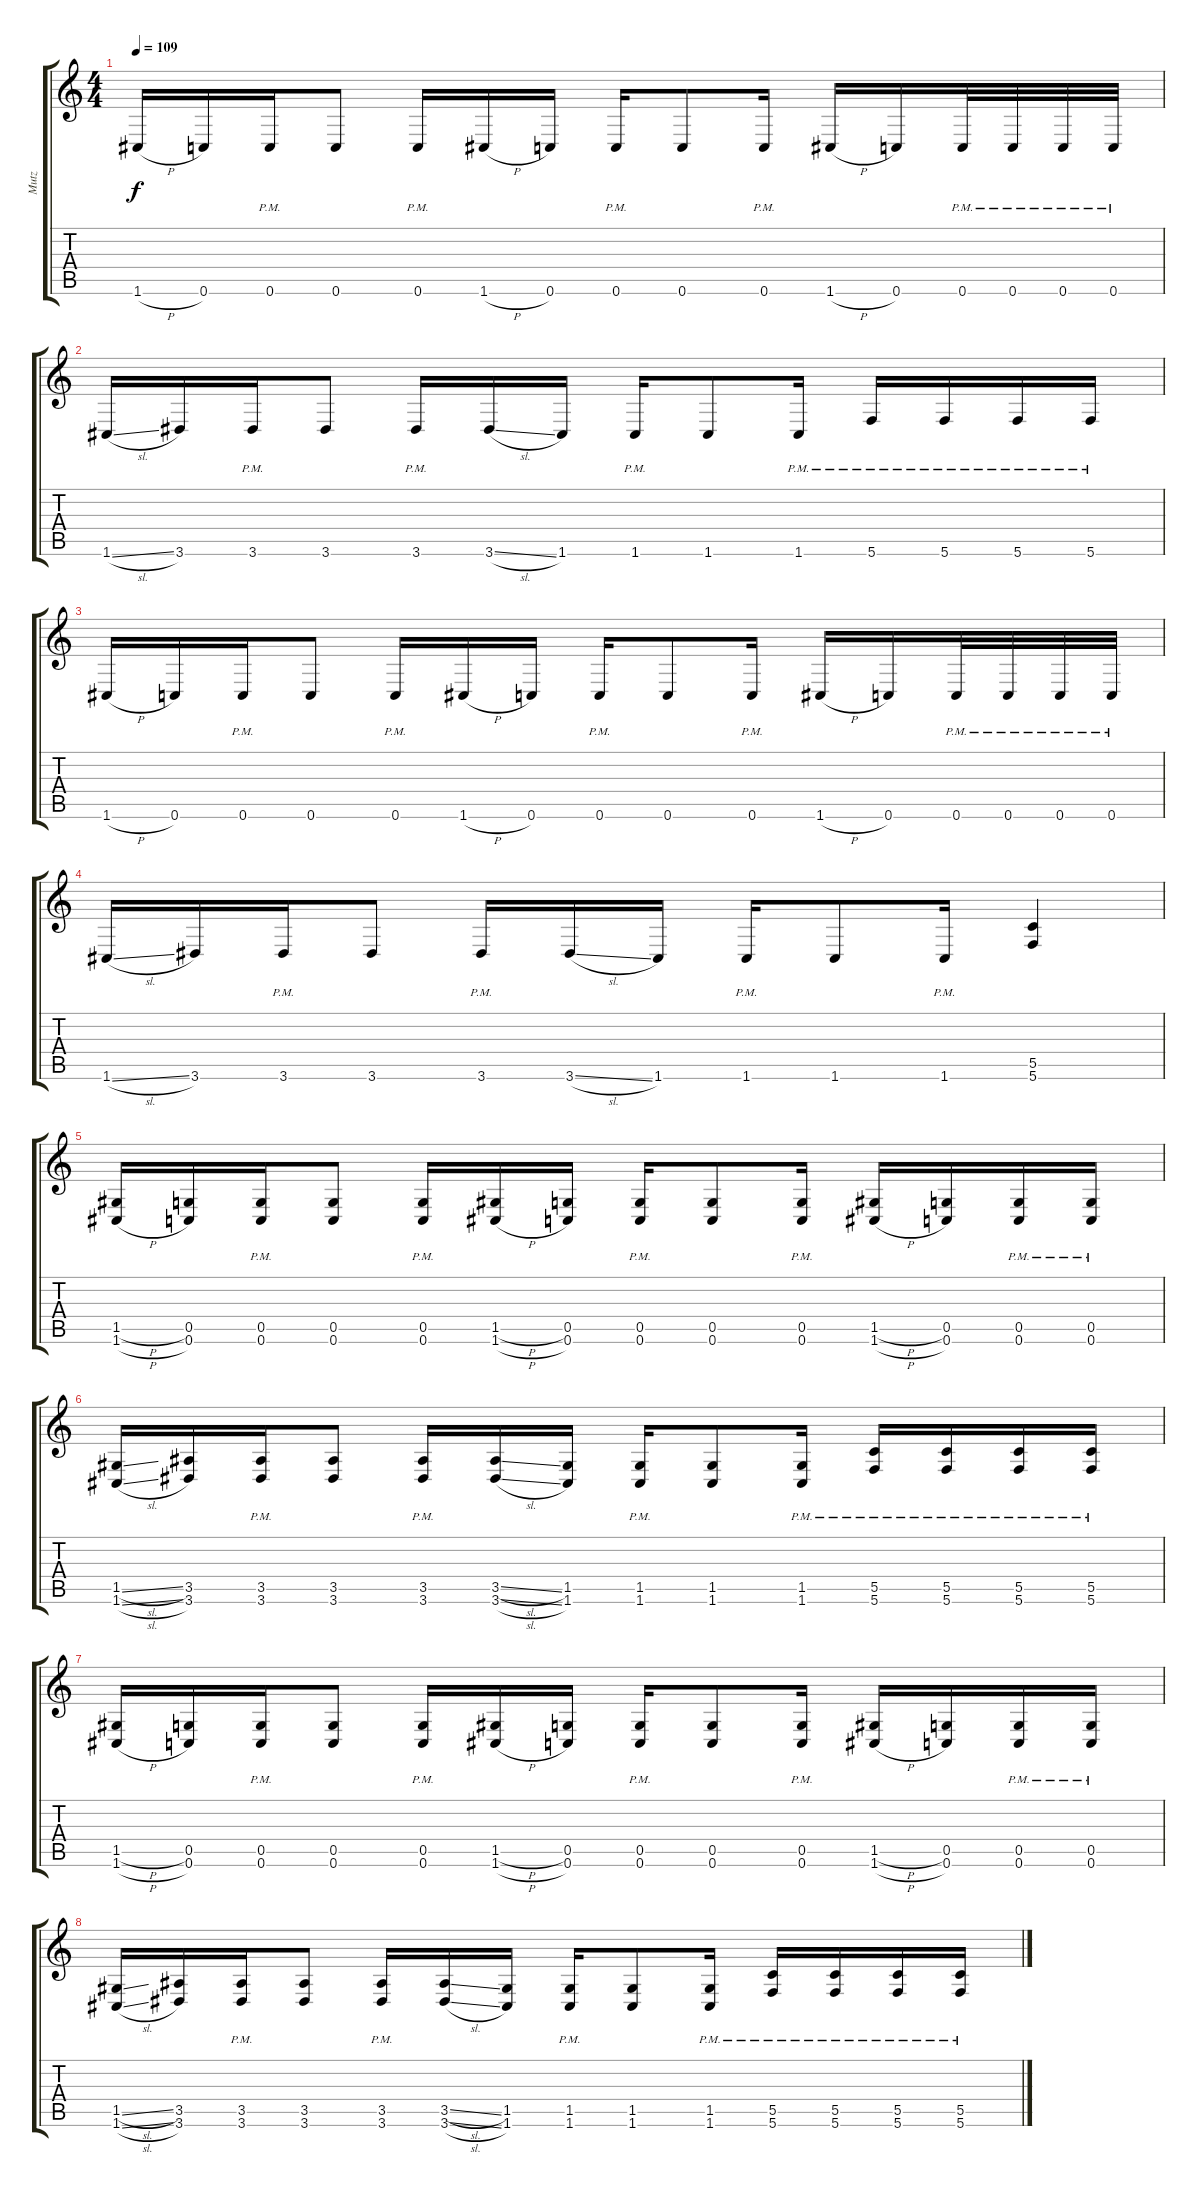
\track ("Mutz" "Mutz") {instrument distortionguitar}
\staff {score tabs}
\tuning (D4 A3 F3 C3 G2 C2) {hide}
\ts (4 4)
\tempo 109
\clef g2
\ks c
1.6{h}.16{dy f} 0.6.16 0.6{pm}.16 0.6.8 0.6{pm}.16 1.6{h}.16 0.6.16 0.6{pm}.16 0.6.8 0.6{pm}.16 1.6{h}.16 0.6.16 0.6{pm}.32 0.6{pm}.32 0.6{pm}.32 0.6{pm}.32 |
1.6{sl}.16 3.6.16 3.6{pm}.16 3.6.8 3.6{pm}.16 3.6{sl}.16 1.6.16 1.6{pm}.16 1.6.8 1.6{pm}.16 5.6{pm}.16 5.6{pm}.16 5.6{pm}.16 5.6{pm}.16 |
1.6{h}.16 0.6.16 0.6{pm}.16 0.6.8 0.6{pm}.16 1.6{h}.16 0.6.16 0.6{pm}.16 0.6.8 0.6{pm}.16 1.6{h}.16 0.6.16 0.6{pm}.32 0.6{pm}.32 0.6{pm}.32 0.6{pm}.32 |
1.6{sl}.16 3.6.16 3.6{pm}.16 3.6.8 3.6{pm}.16 3.6{sl}.16 1.6.16 1.6{pm}.16 1.6.8 1.6{pm}.16 (5.5 5.6).4 |
(1.5{h} 1.6{h}).16 (0.5 0.6).16 (0.5 0.6{pm}).16 (0.5 0.6).8 (0.5 0.6{pm}).16 (1.5{h} 1.6{h}).16 (0.5 0.6).16 (0.5 0.6{pm}).16 (0.5 0.6).8 (0.5 0.6{pm}).16 (1.5{h} 1.6{h}).16 (0.5 0.6).16 (0.5 0.6{pm}).16 (0.5 0.6{pm}).16 |
(1.5{sl} 1.6{sl}).16 (3.5 3.6).16 (3.5 3.6{pm}).16 (3.5 3.6).8 (3.5 3.6{pm}).16 (3.5{sl} 3.6{sl}).16 (1.5 1.6).16 (1.5 1.6{pm}).16 (1.5 1.6).8 (1.5 1.6{pm}).16 (5.5 5.6{pm}).16 (5.5 5.6{pm}).16 (5.5 5.6{pm}).16 (5.5 5.6{pm}).16 |
(1.5{h} 1.6{h}).16 (0.5 0.6).16 (0.5 0.6{pm}).16 (0.5 0.6).8 (0.5 0.6{pm}).16 (1.5{h} 1.6{h}).16 (0.5 0.6).16 (0.5 0.6{pm}).16 (0.5 0.6).8 (0.5 0.6{pm}).16 (1.5{h} 1.6{h}).16 (0.5 0.6).16 (0.5 0.6{pm}).16 (0.5 0.6{pm}).16 |
(1.5{sl} 1.6{sl}).16 (3.5 3.6).16 (3.5 3.6{pm}).16 (3.5 3.6).8 (3.5 3.6{pm}).16 (3.5{sl} 3.6{sl}).16 (1.5 1.6).16 (1.5 1.6{pm}).16 (1.5 1.6).8 (1.5 1.6{pm}).16 (5.5 5.6{pm}).16 (5.5 5.6{pm}).16 (5.5 5.6{pm}).16 (5.5 5.6{pm}).16
